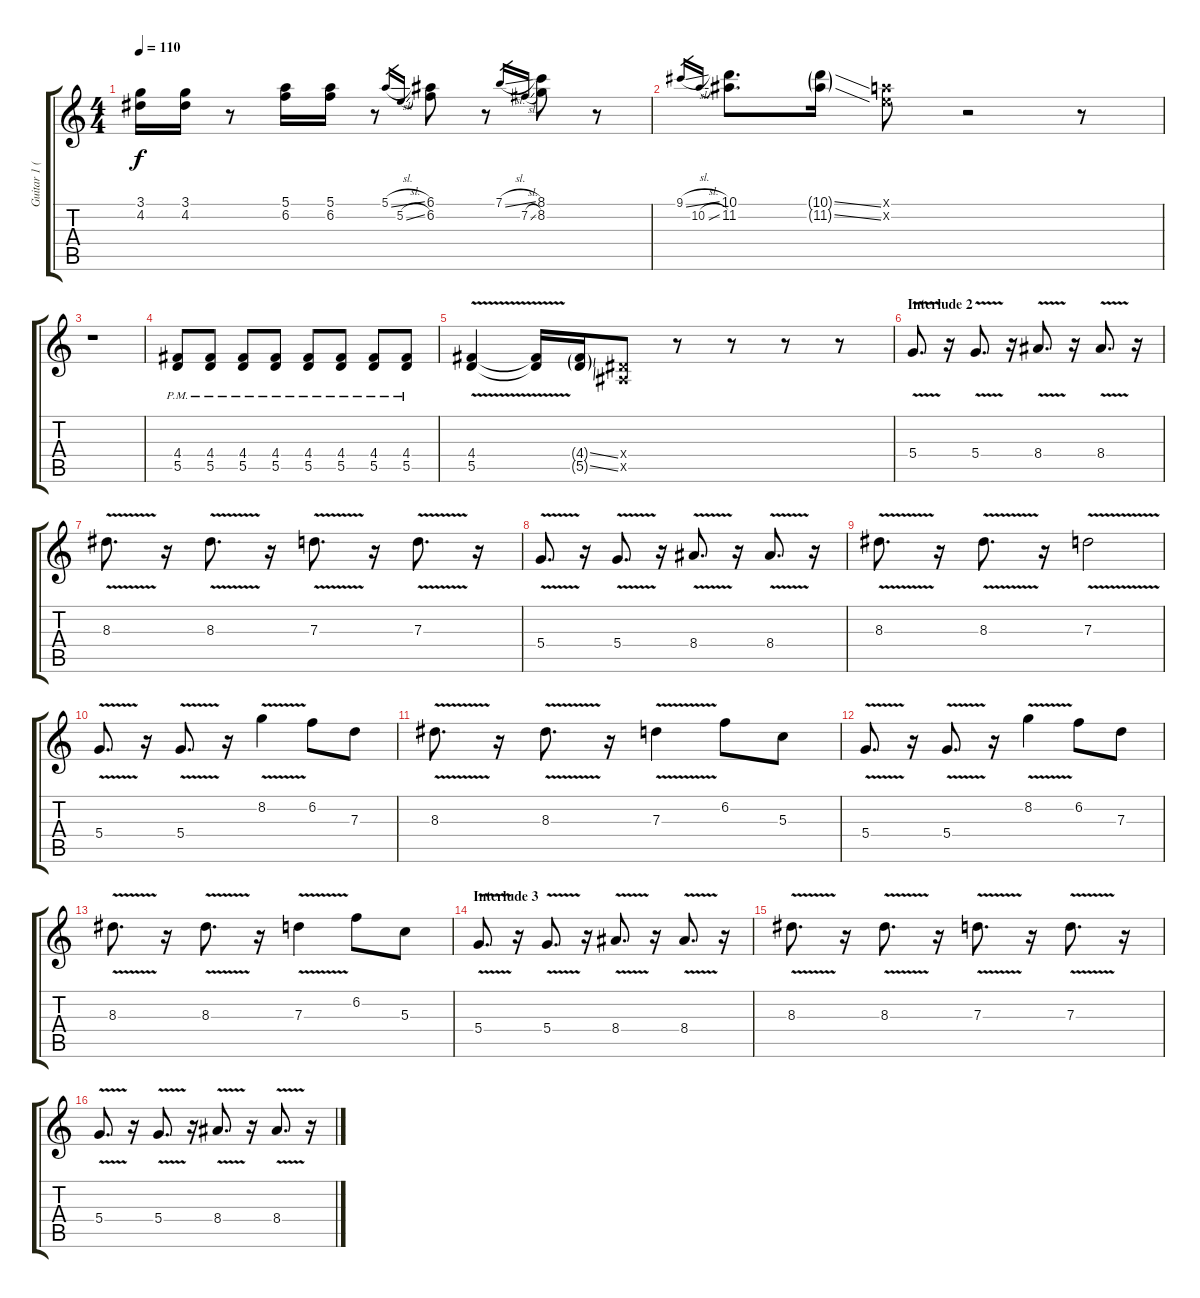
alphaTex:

\track ("Guitar 1 (overdrive)" "Guitar 1 (") {instrument overdrivenguitar}
\staff {score tabs}
\tuning (E4 B3 G3 D3 A2 E2) {hide}
\ts (4 4)
\tempo 110
\clef g2
\ks c
(3.1 4.2).16{dy f} (3.1 4.2).16 r.8 (5.1 6.2).16 (5.1 6.2).16 r.8 5.1{sl}.16{gr} 5.2{sl}.16{gr} (6.1 6.2).8 r.8 7.1{sl}.16{gr} 7.2{sl}.16{gr} (8.1 8.2).8 r.8 |
9.1{sl}.16{gr} 10.2{sl}.16{gr} (10.1 11.2).8{d} (10.1{ss g} 11.2{ss g}).16 (5.1{x} 5.2{x}).8 r.2 r.8 |
r.1 |
(4.4 5.5{pm}).8 (4.4 5.5{pm}).8 (4.4 5.5{pm}).8 (4.4 5.5{pm}).8 (4.4 5.5{pm}).8 (4.4 5.5{pm}).8 (4.4 5.5{pm}).8 (4.4 5.5{pm}).8 |
(4.4{v} 5.5{v}).4 (4.4{t} 5.5{t}).16 (4.4{ss g} 5.5{ss g}).16 (1.4{x} 1.5{x}).8 r.8 r.8 r.8 r.8 |
\section ("" "Interlude 2")
5.4{v}.8{d} r.16 5.4{v}.8{d} r.16 8.4{v}.8{d} r.16 8.4{v}.8{d} r.16 |
8.3{v}.8{d} r.16 8.3{v}.8{d} r.16 7.3{v}.8{d} r.16 7.3{v}.8{d} r.16 |
5.4{v}.8{d} r.16 5.4{v}.8{d} r.16 8.4{v}.8{d} r.16 8.4{v}.8{d} r.16 |
8.3{v}.8{d} r.16 8.3{v}.8{d} r.16 7.3{v}.2 |
5.4{v}.8{d} r.16 5.4{v}.8{d} r.16 8.2{v}.4 6.2.8 7.3.8 |
8.3{v}.8{d} r.16 8.3{v}.8{d} r.16 7.3{v}.4 6.2.8 5.3.8 |
5.4{v}.8{d} r.16 5.4{v}.8{d} r.16 8.2{v}.4 6.2.8 7.3.8 |
8.3{v}.8{d} r.16 8.3{v}.8{d} r.16 7.3{v}.4 6.2.8 5.3.8 |
\section ("" "Interlude 3")
5.4{v}.8{d} r.16 5.4{v}.8{d} r.16 8.4{v}.8{d} r.16 8.4{v}.8{d} r.16 |
8.3{v}.8{d} r.16 8.3{v}.8{d} r.16 7.3{v}.8{d} r.16 7.3{v}.8{d} r.16 |
5.4{v}.8{d} r.16 5.4{v}.8{d} r.16 8.4{v}.8{d} r.16 8.4{v}.8{d} r.16
